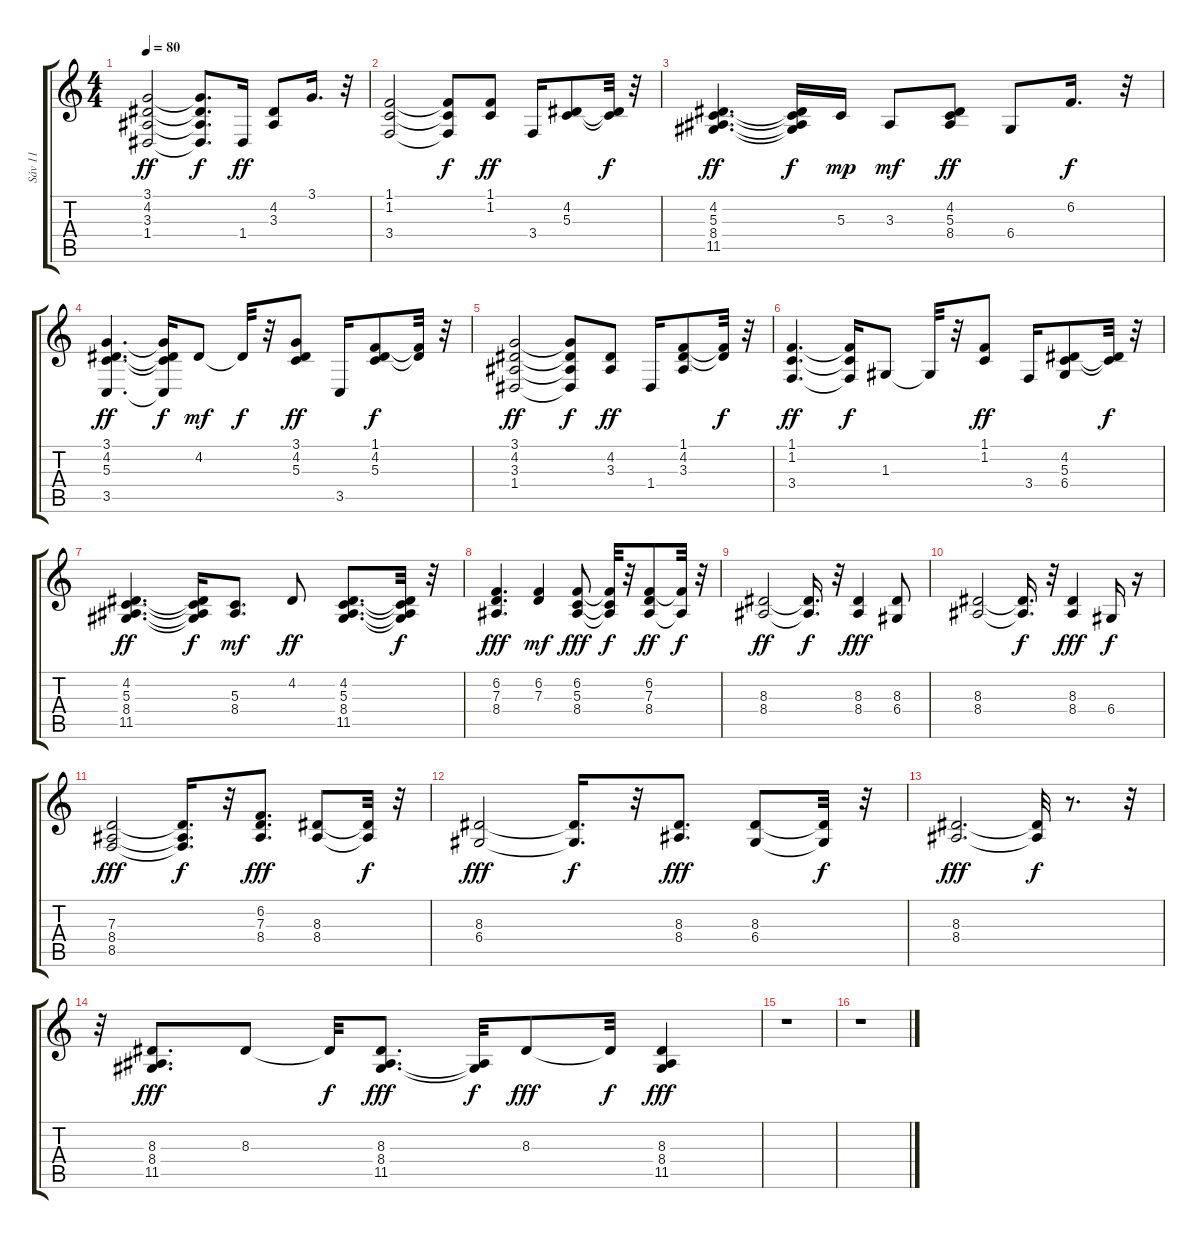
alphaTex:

\track ("Sáv 11" "Sáv 11") {instrument acousticgrandpiano}
\staff {score tabs}
\tuning (E4 B3 G3 D3 A2 E2) {hide}
\ts (4 4)
\tempo 80
\clef g2
\ks c
(3.1 4.2 3.3 1.4).2{dy ff} (3.1{t} 4.2{t} 3.3{t} 1.4{t}).8{d dy f} 1.4.16{dy ff} (4.2 3.3).8 3.1.16{d} r.32 |
(1.1 1.2 3.4).2 (1.1{t} 1.2{t} 3.4{t}).8{dy f} (1.1 1.2).8{dy ff} 3.4.16 (4.2 5.3).8 (4.2{t} 5.3{t}).32{dy f} r.32 |
(4.2 5.3 8.4 11.5).4{d dy ff} (4.2{t} 5.3{t} 8.4{t} 11.5{t}).16{dy f} 5.3.16{dy mp} 3.3.8{dy mf} (4.2 5.3 8.4).8{dy ff} 6.4.8 6.2.16{d dy f} r.32 |
(3.1 4.2 5.3 3.5).4{d dy ff} (3.1{t} 4.2{t} 5.3{t} 3.5{t}).16{dy f} 4.2.8{dy mf} 4.2{t}.32{dy f} r.32 (3.1 4.2 5.3).8{dy ff} 3.5.16 (1.1 4.2 5.3).8{dy f} (1.1{t} 4.2{t}).32 r.32 |
(3.1 4.2 3.3 1.4).2{dy ff} (3.1{t} 4.2{t} 3.3{t} 1.4{t}).8{dy f} (4.2 3.3).8{dy ff} 1.4.16 (1.1 4.2 3.3).8 (1.1{t} 4.2{t}).32{dy f} r.32 |
(1.1 1.2 3.4).4{d dy ff} (1.1{t} 1.2{t} 3.4{t}).16{dy f} 1.3.8 1.3{t}.32 r.32 (1.1 1.2).8{dy ff} 3.4.16 (4.2 5.3 6.4).8 (4.2{t} 5.3{t}).32{dy f} r.32 |
(4.2 5.3 8.4 11.5).4{d dy ff} (4.2{t} 5.3{t} 8.4{t} 11.5{t}).16{dy f} (5.3 8.4).8{d dy mf} 4.2.8{dy ff} (4.2 5.3 8.4 11.5).8{d} (4.2{t} 5.3{t} 8.4{t} 11.5{t}).32{dy f} r.32 |
(6.2 7.3 8.4).4{d dy fff} (6.2 7.3).4{dy mf} (6.2 5.3 8.4).8{dy fff} (6.2{t} 5.3{t} 8.4{t}).32{dy f} r.32 (6.2 7.3 8.4).8{dy ff} (6.2{t} 8.4{t}).32{dy f} r.32 |
(8.3 8.4).2{dy ff} (8.3{t} 8.4{t}).16{d dy f} r.32 (8.3 8.4).4{dy fff} (8.3 6.4).8 |
(8.3 8.4).2 (8.3{t} 8.4{t}).16{d dy f} r.32 (8.3 8.4).4{dy fff} 6.4.16{dy f} r.16 |
(7.3 8.4 8.5).2{dy fff} (7.3{t} 8.4{t} 8.5{t}).16{d dy f} r.32 (6.2 7.3 8.4).8{d dy fff} (8.3 8.4).8 (8.3{t} 8.4{t}).32{dy f} r.32 |
(8.3 6.4).2{dy fff} (8.3{t} 6.4{t}).16{d dy f} r.32 (8.3 8.4).8{d dy fff} (8.3 6.4).8 (8.3{t} 6.4{t}).32{dy f} r.32 |
(8.3 8.4).2{d dy fff} (8.3{t} 8.4{t}).32{dy f} r.8{d} r.32 |
r.32 (8.3 8.4 11.5).8{d dy fff} 8.3.8 8.3{t}.32{dy f} (8.3 8.4 11.5).8{d dy fff} (8.4{t} 11.5{t}).32{dy f} 8.3.8{dy fff} 8.3{t}.32{dy f} (8.3 8.4 11.5).4{dy fff} |
r.1 |
r.1
